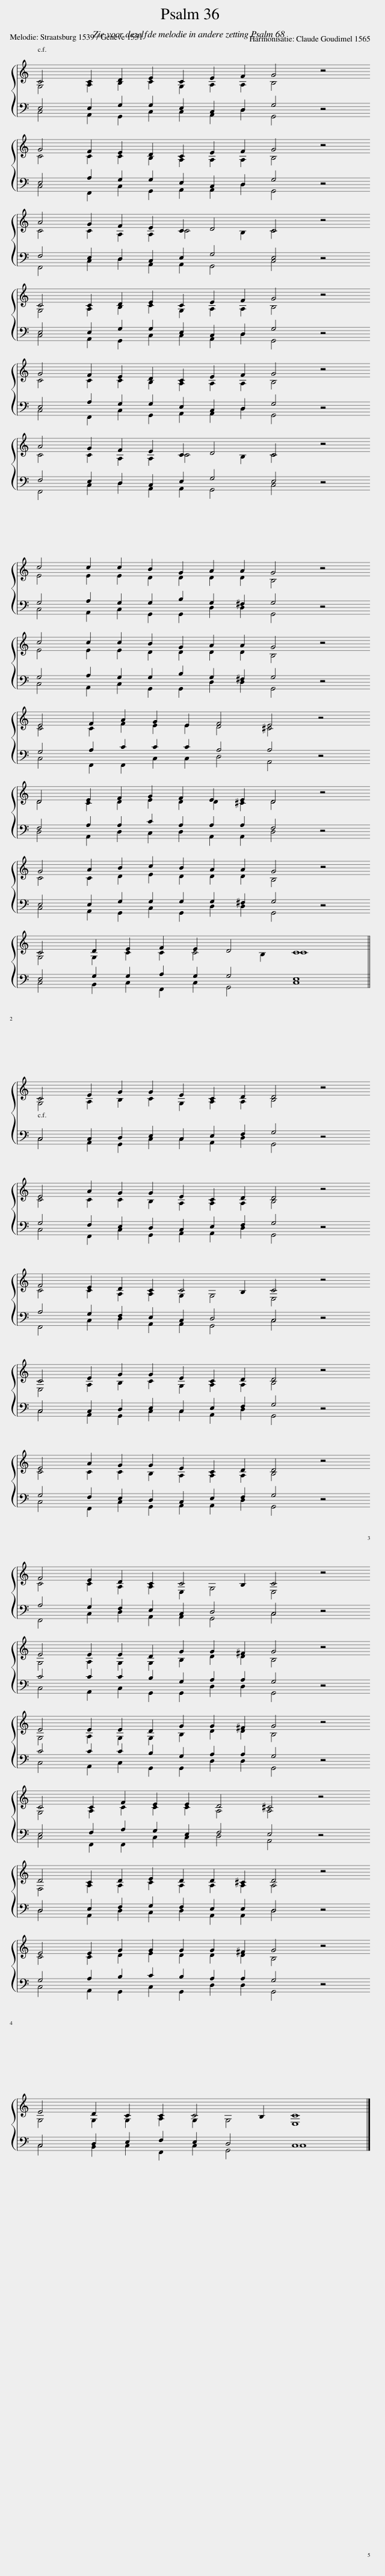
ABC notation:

X:1
%%score { ( 1 2 ) | ( 3 4 ) }
L:1/8
M:12/4
I:linebreak $
K:C
V:1 treble
V:2 treble
V:3 bass
V:4 bass
V:1
 C4 C2 D2 E2 C2 E2 F2 G4 z4 |$ G4 F2 E2 D2 C2 E2 F2 G4 z4 |$ A4 G2 F2 E2 C2 D4 C4 z4 |$ C4 C2 D2 E2 C2 E2 F2 G4 z4 |$ G4 F2 E2 D2 C2 E2 F2 G4 z4 |$ %5
 A4 G2 F2 E2 C2 D4 C4 z4 |$ c4 c2 c2 B2 G2 A2 A2 G4 z4 |$ c4 c2 c2 B2 G2 A2 A2 G4 z4 |$ E4 F2 A2 G2 E2 F4 E4 z4 |$ D4 E2 F2 G2 F2 E2 E2 D4 z4 |$ %10
 G4 A2 B2 c2 B2 A2 A2 G4 z4 |$ C4 D2 E2 F2 E2 D4 C8 ||$ C4 E2 G2 G2 E2 C2 D2 D4 z4 |$ E4 A2 G2 G2 E2 C2 D2 D4 z4 |$ F4 E2 D2 C2 C4 B,2 C4 z4 |$ %15
 C4 E2 G2 G2 E2 C2 D2 D4 z4 |$ E4 A2 G2 G2 E2 C2 D2 D4 z4 |$ F4 E2 D2 C2 C4 B,2 C4 z4 |$ E4 E2 E2 D2 G2 G2 ^F2 G4 z4 |$ E4 E2 E2 D2 G2 G2 ^F2 G4 z4 |$ %20
 C4 C2 F2 E2 E2 D4 ^C4 z4 |$ D4 C2 D2 E2 D2 D2 ^C2 D4 z4 |$ E4 E2 G2 G2 G2 G2 ^F2 G4 z4 |$ E4 D2 C2 C2 C4 B,2 C8 |] %24
V:2
 G,4 A,2 B,2 C2 G,2 A,2 A,2 B,4 x4 |$ C4 C2 C2 B,2 A,2 A,2 A,2 B,4 x4 |$ C4 C2 A,2 A,2 C4 B,2 C4 x4 |$ G,4 A,2 B,2 C2 G,2 A,2 A,2 B,4 x4 |$ C4 C2 C2 B,2 A,2 A,2 A,2 B,4 x4 |$ %5
 C4 C2 A,2 A,2 C4 B,2 C4 x4 |$ E4 E2 E2 D2 D2 D2 D2 B,4 x4 |$ E4 E2 E2 D2 D2 D2 D2 B,4 x4 |$ C4 C2 F2 E2 E2 D4 ^C4 x4 |$ D4 C2 D2 E2 D2 D2 ^C2 D4 x4 |$ %10
 C4 C2 D2 E2 D2 D2 D2 B,4 x4 |$ G,4 G,2 C2 C2 C4 B,2 C8 ||$ G,4 A,2 B,2 C2 G,2 A,2 A,2 B,4 x4 |$ C4 C2 C2 B,2 A,2 A,2 A,2 B,4 x4 |$ C4 C2 A,2 A,2 G,2 G,4 E,4 x4 |$ %15
 E,4 A,2 B,2 C2 G,2 A,2 A,2 B,4 x4 |$ C4 C2 C2 B,2 A,2 A,2 A,2 B,4 x4 |$ C4 C2 A,2 A,2 E,2 G,4 E,4 x4 |$ G,4 A,2 G,2 G,2 B,2 D2 D2 B,4 x4 |$ G,4 A,2 G,2 G,2 B,2 D2 D2 B,4 x4 |$ %20
 G,4 A,2 C2 C2 C2 A,4 A,4 x4 |$ F,4 A,2 A,2 C2 A,2 A,2 A,2 A,4 x4 |$ C4 C2 D2 E2 D2 D2 D2 B,4 x4 |$ G,4 G,2 G,2 A,2 G,2 G,4 E,8 |] %24
V:3
 E,4 E,2 G,2 G,2 E,2 C,2 D,2 G,4 z4 |$ E,4 A,2 G,2 G,2 E,2 C,2 D,2 G,4 z4 |$ F,4 E,2 D,2 C,2 E,2 G,4 E,4 z4 |$ E,4 E,2 G,2 G,2 E,2 C,2 D,2 G,4 z4 |$ E,4 A,2 G,2 G,2 E,2 C,2 D,2 G,4 z4 |$ %5
 F,4 E,2 D,2 C,2 E,2 G,4 E,4 z4 |$ G,4 A,2 G,2 G,2 B,2 G,2 ^F,2 G,4 z4 |$ G,4 A,2 G,2 G,2 B,2 G,2 ^F,2 G,4 z4 |$ G,4 A,2 C2 C2 C2 A,4 A,4 z4 |$ F,4 A,2 A,2 C2 A,2 A,2 A,2 F,4 z4 |$ %10
 E,4 E,2 G,2 G,2 G,2 G,2 ^F,2 G,4 z4 |$ E,4 G,2 G,2 A,2 G,2 G,4 E,8 ||$ C,4 C,2 D,2 E,2 C,2 E,2 F,2 G,4 z4 |$ G,4 F,2 E,2 D,2 C,2 E,2 F,2 G,4 z4 |$ A,4 G,2 F,2 E,2 C,2 D,4 C,4 z4 |$ %15
 C,4 C,2 D,2 E,2 C,2 E,2 F,2 G,4 z4 |$ G,4 F,2 E,2 D,2 C,2 E,2 F,2 G,4 z4 |$ A,4 G,2 F,2 E,2 C,2 D,4 C,4 z4 |$ C4 C2 C2 B,2 G,2 A,2 A,2 G,4 z4 |$ C4 C2 C2 B,2 G,2 A,2 A,2 G,4 z4 |$ %20
 E,4 F,2 A,2 G,2 E,2 F,4 E,4 z4 |$ D,4 E,2 F,2 G,2 F,2 E,2 E,2 D,4 z4 |$ G,4 A,2 B,2 C2 B,2 A,2 A,2 G,4 z4 |$ C,4 D,2 E,2 F,2 E,2 D,4 C,8 |] %24
V:4
 C,4 A,,2 G,,2 C,2 C,2 A,,2 D,2 G,,4 x4 |$ C,4 F,,2 C,2 G,,2 A,,2 A,,2 D,2 G,,4 x4 |$ F,,4 C,2 D,2 A,,2 A,,2 G,,4 C,4 x4 |$ C,4 A,,2 G,,2 C,2 C,2 A,,2 D,2 G,,4 x4 |$ C,4 F,,2 C,2 G,,2 A,,2 A,,2 D,2 G,,4 x4 |$ %5
 F,,4 C,2 D,2 A,,2 A,,2 G,,4 C,4 x4 |$ C,4 A,,2 C,2 G,,2 G,,2 D,2 D,2 G,,4 x4 |$ C,4 A,,2 C,2 G,,2 G,,2 D,2 D,2 G,,4 x4 |$ C,4 F,,2 F,,2 C,2 C,2 D,4 A,,4 x4 |$ D,4 A,,2 D,2 C,2 D,2 A,,2 A,,2 D,4 x4 |$ %10
 C,4 A,,2 G,,2 C,2 G,,2 D,2 D,2 G,,4 x4 |$ C,4 B,,2 C,2 F,,2 C,2 G,,4 C,8 ||$ C,4 A,,2 G,,2 C,2 C,2 A,,2 D,2 G,,4 x4 |$ C,4 F,,2 C,2 G,,2 A,,2 A,,2 D,2 G,,4 x4 |$ F,,4 C,2 D,2 A,,2 A,,2 G,,4 C,4 x4 |$ %15
 C,4 A,,2 G,,2 C,2 C,2 A,,2 D,2 G,,4 x4 |$ C,4 F,,2 C,2 G,,2 A,,2 A,,2 D,2 G,,4 x4 |$ F,,4 C,2 D,2 A,,2 A,,2 G,,4 C,4 x4 |$ C,4 A,,2 C,2 G,,2 G,,2 D,2 D,2 G,,4 x4 |$ C,4 A,,2 C,2 G,,2 G,,2 D,2 D,2 G,,4 x4 |$ %20
 C,4 F,,2 F,,2 C,2 C,2 D,4 A,,4 x4 |$ D,4 A,,2 D,2 C,2 D,2 A,,2 A,,2 D,4 x4 |$ C,4 A,,2 G,,2 C,2 G,,2 D,2 D,2 G,,4 x4 |$ C,4 B,,2 C,2 F,,2 C,2 G,,4 C,8 |] %24
